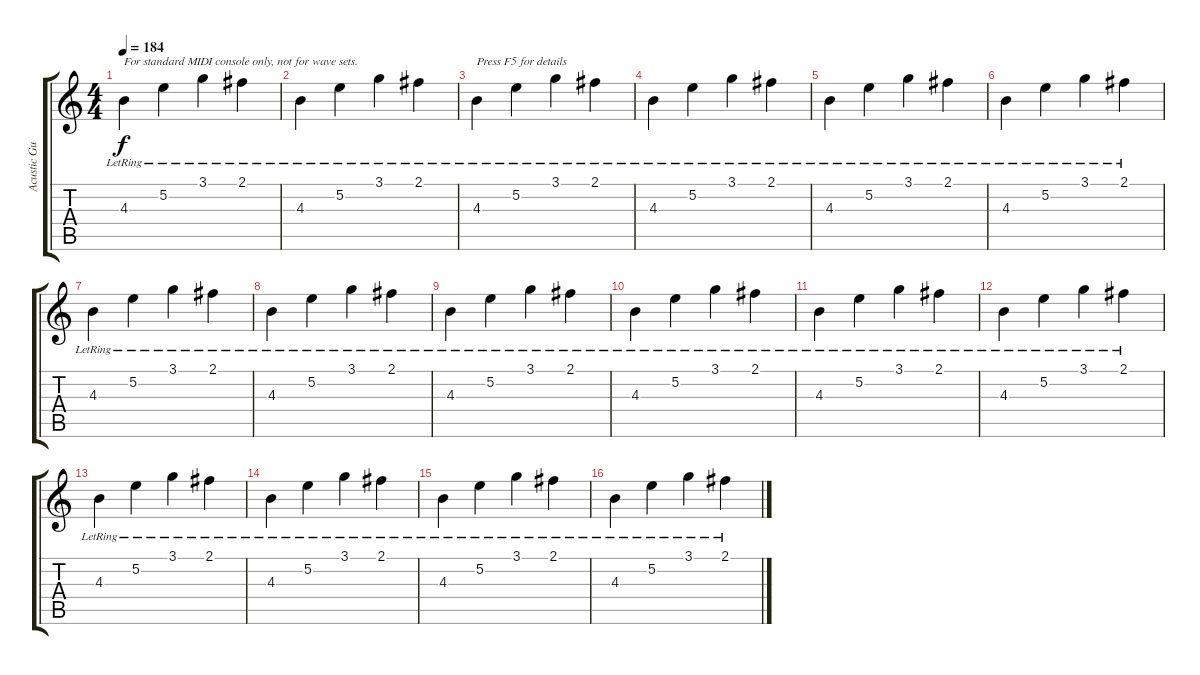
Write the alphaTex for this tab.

\track ("Acustic Guitar" "Acustic Gu") {instrument acousticguitarnylon}
\staff {score tabs}
\tuning (E4 B3 G3 D3 A2 E2) {hide}
\ts (4 4)
\tempo 184
\tempo 164
\tempo 184
\clef g2
\ks c
4.3{lr}.4{txt "For standard MIDI console only, not for wave sets." dy f instrument acousticguitarnylon} 5.2{lr}.4 3.1{lr}.4 2.1{lr}.4 |
4.3{lr}.4 5.2{lr}.4 3.1{lr}.4 2.1{lr}.4 |
4.3{lr}.4{txt "Press F5 for details"} 5.2{lr}.4 3.1{lr}.4 2.1{lr}.4 |
4.3{lr}.4 5.2{lr}.4 3.1{lr}.4 2.1{lr}.4 |
4.3{lr}.4 5.2{lr}.4 3.1{lr}.4 2.1{lr}.4 |
4.3{lr}.4 5.2{lr}.4 3.1{lr}.4 2.1{lr}.4 |
4.3{lr}.4 5.2{lr}.4 3.1{lr}.4 2.1{lr}.4 |
4.3{lr}.4 5.2{lr}.4 3.1{lr}.4 2.1{lr}.4 |
4.3{lr}.4 5.2{lr}.4 3.1{lr}.4 2.1{lr}.4 |
4.3{lr}.4 5.2{lr}.4 3.1{lr}.4 2.1{lr}.4 |
4.3{lr}.4 5.2{lr}.4 3.1{lr}.4 2.1{lr}.4 |
4.3{lr}.4 5.2{lr}.4 3.1{lr}.4 2.1{lr}.4 |
4.3{lr}.4 5.2{lr}.4 3.1{lr}.4 2.1{lr}.4 |
4.3{lr}.4 5.2{lr}.4 3.1{lr}.4 2.1{lr}.4 |
4.3{lr}.4 5.2{lr}.4 3.1{lr}.4 2.1{lr}.4 |
4.3{lr}.4 5.2{lr}.4 3.1{lr}.4 2.1{lr}.4
